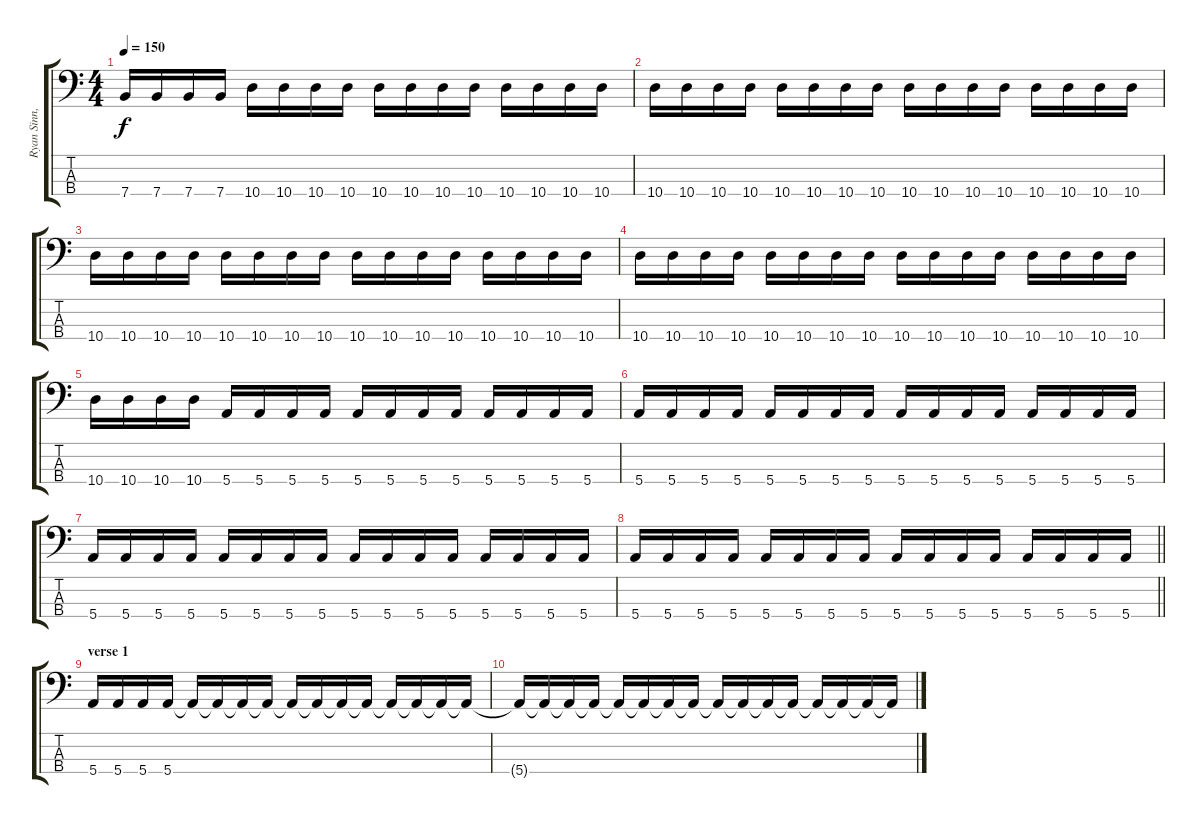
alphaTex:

\track ("Ryan Sinn, bass" "Ryan Sinn,") {instrument electricbassfinger}
\staff {score tabs}
\tuning (G2 D2 A1 E1) {hide}
\ts (4 4)
\tempo 150
\clef f4
\ks c
7.4.16{dy f} 7.4.16 7.4.16 7.4.16 10.4.16 10.4.16 10.4.16 10.4.16 10.4.16 10.4.16 10.4.16 10.4.16 10.4.16 10.4.16 10.4.16 10.4.16 |
10.4.16 10.4.16 10.4.16 10.4.16 10.4.16 10.4.16 10.4.16 10.4.16 10.4.16 10.4.16 10.4.16 10.4.16 10.4.16 10.4.16 10.4.16 10.4.16 |
10.4.16 10.4.16 10.4.16 10.4.16 10.4.16 10.4.16 10.4.16 10.4.16 10.4.16 10.4.16 10.4.16 10.4.16 10.4.16 10.4.16 10.4.16 10.4.16 |
10.4.16 10.4.16 10.4.16 10.4.16 10.4.16 10.4.16 10.4.16 10.4.16 10.4.16 10.4.16 10.4.16 10.4.16 10.4.16 10.4.16 10.4.16 10.4.16 |
10.4.16 10.4.16 10.4.16 10.4.16 5.4.16 5.4.16 5.4.16 5.4.16 5.4.16 5.4.16 5.4.16 5.4.16 5.4.16 5.4.16 5.4.16 5.4.16 |
5.4.16 5.4.16 5.4.16 5.4.16 5.4.16 5.4.16 5.4.16 5.4.16 5.4.16 5.4.16 5.4.16 5.4.16 5.4.16 5.4.16 5.4.16 5.4.16 |
5.4.16 5.4.16 5.4.16 5.4.16 5.4.16 5.4.16 5.4.16 5.4.16 5.4.16 5.4.16 5.4.16 5.4.16 5.4.16 5.4.16 5.4.16 5.4.16 |
\barLineRight lightlight
5.4.16 5.4.16 5.4.16 5.4.16 5.4.16 5.4.16 5.4.16 5.4.16 5.4.16 5.4.16 5.4.16 5.4.16 5.4.16 5.4.16 5.4.16 5.4.16 |
\section ("" "verse 1")
5.4.16 5.4.16 5.4.16 5.4.16 5.4{t}.16 5.4{t}.16 5.4{t}.16 5.4{t}.16 5.4{t}.16 5.4{t}.16 5.4{t}.16 5.4{t}.16 5.4{t}.16 5.4{t}.16 5.4{t}.16 5.4{t}.16 |
5.4{t}.16 5.4{t}.16 5.4{t}.16 5.4{t}.16 5.4{t}.16 5.4{t}.16 5.4{t}.16 5.4{t}.16 5.4{t}.16 5.4{t}.16 5.4{t}.16 5.4{t}.16 5.4{t}.16 5.4{t}.16 5.4{t}.16 5.4{t}.16
